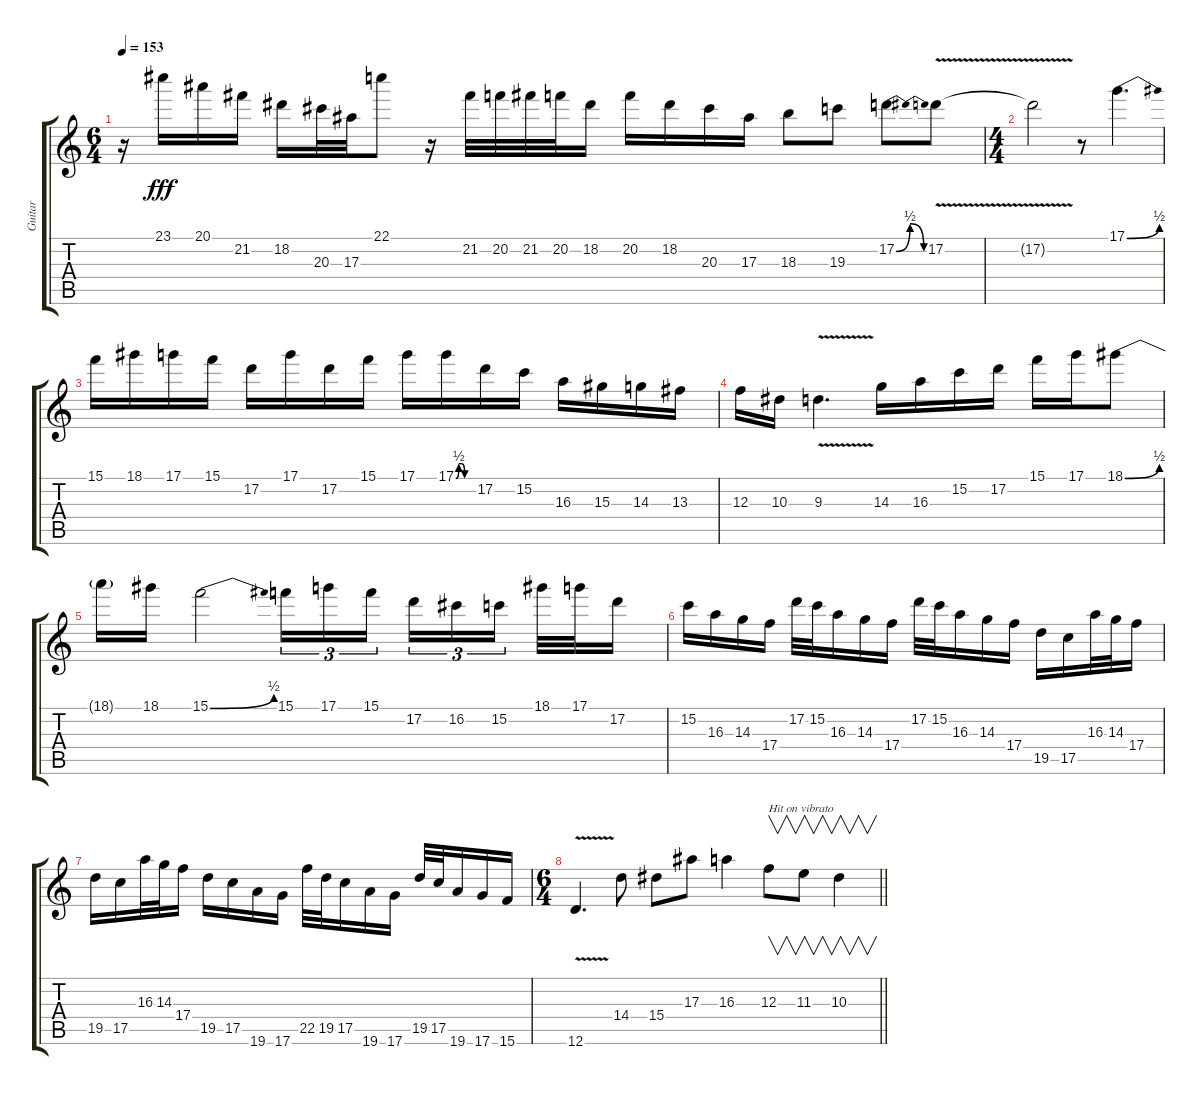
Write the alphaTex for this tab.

\track ("Guitar" "Guitar") {instrument distortionguitar}
\staff {score tabs}
\tuning (D4 A3 F3 C3 G2 D2) {hide}
\ts (6 4)
\tempo 153
\clef g2
\ks c
r.16{dy fff} 23.1.16 20.1.16 21.2.16 18.2.16 20.3.32 17.3.32 22.1.8 r.16 21.2.32 20.2.32 21.2.32 20.2.32 18.2.16 20.2.16 18.2.16 20.3.16 17.3.16 18.3.8 19.3.8 17.2{be (bendrelease 0 0 15 2 45 2 60 0)}.8 17.2{v}.8 |
\ts (4 4)
17.2{t}.2 r.8 17.1{be (bend 0 0 60 2)}.4{d} |
15.1.16 18.1.16 17.1.16 15.1.16 17.2.16 17.1.16 17.2.16 15.1.16 17.1.16 17.1{be (custom 0 0 10 2 20 2 30 0 60 0)}.16 17.2.16 15.2.16 16.3.16 15.3.16 14.3.16 13.3.16 |
12.3.16 10.3.16 9.3{v}.4{d} 14.3.16 16.3.16 15.2.16 17.2.16 15.1.16 17.1.16 18.1{be (bend 0 0 60 2)}.8 |
18.1{t}.16 18.1.16 15.1{be (bend 0 0 60 2)}.2 15.1.16{tu (3 2)} 17.1.16{tu (3 2)} 15.1.16{tu (3 2)} 17.2.16{tu (3 2)} 16.2.16{tu (3 2)} 15.2.16{tu (3 2) beam splitsecondary} 18.1.32 17.1.32 17.2.16 |
15.2.16 16.3.16 14.3.16 17.4.16 17.2.32 15.2.32 16.3.16 14.3.16 17.4.16 17.2.32 15.2.32 16.3.16 14.3.16 17.4.16 19.5.16 17.5.16 16.3.32 14.3.32 17.4.16 |
19.5.16 17.5.16 16.3.32 14.3.32 17.4.16 19.5.16 17.5.16 19.6.16 17.6.16 22.5.32 19.5.32 17.5.16 19.6.16 17.6.16 19.5.32 17.5.32 19.6.16 17.6.16 15.6.16 |
\ts (6 4)
\barLineRight lightlight
12.6{v}.4{d} 14.4.8 15.4.8 17.3.8 16.3.4 12.3.8{v txt "Hit on vibrato"} 11.3.8{v} 10.3.4{v}
